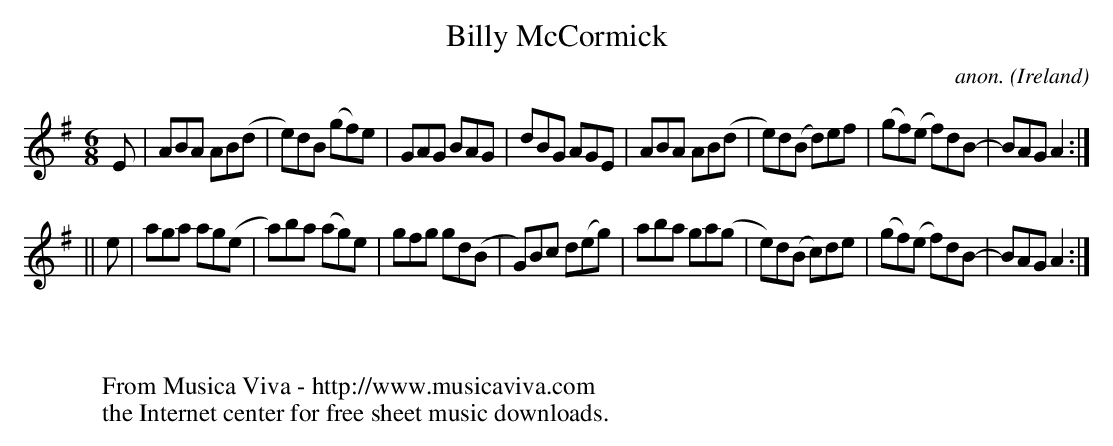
X:1
T:Billy McCormick
C:anon.
O:Ireland
M:6/8
L:1/8
K:Ador
E|ABA AB(d|e)dB (gf)e|GAG BAG|dBG AGE|ABA AB(d|e)d(B d)ef|(gf)(e f)dB-|BAG A2:|
||e|aga ag(e|a)ba (ag)e|gfg gd(B|G)Bc d(eg)|aba ga(g|e)d(B c)de|(gf)(e f)dB-|BAG A2:|
W:
W:
W: From Musica Viva - http://www.musicaviva.com
W: the Internet center for free sheet music downloads.
